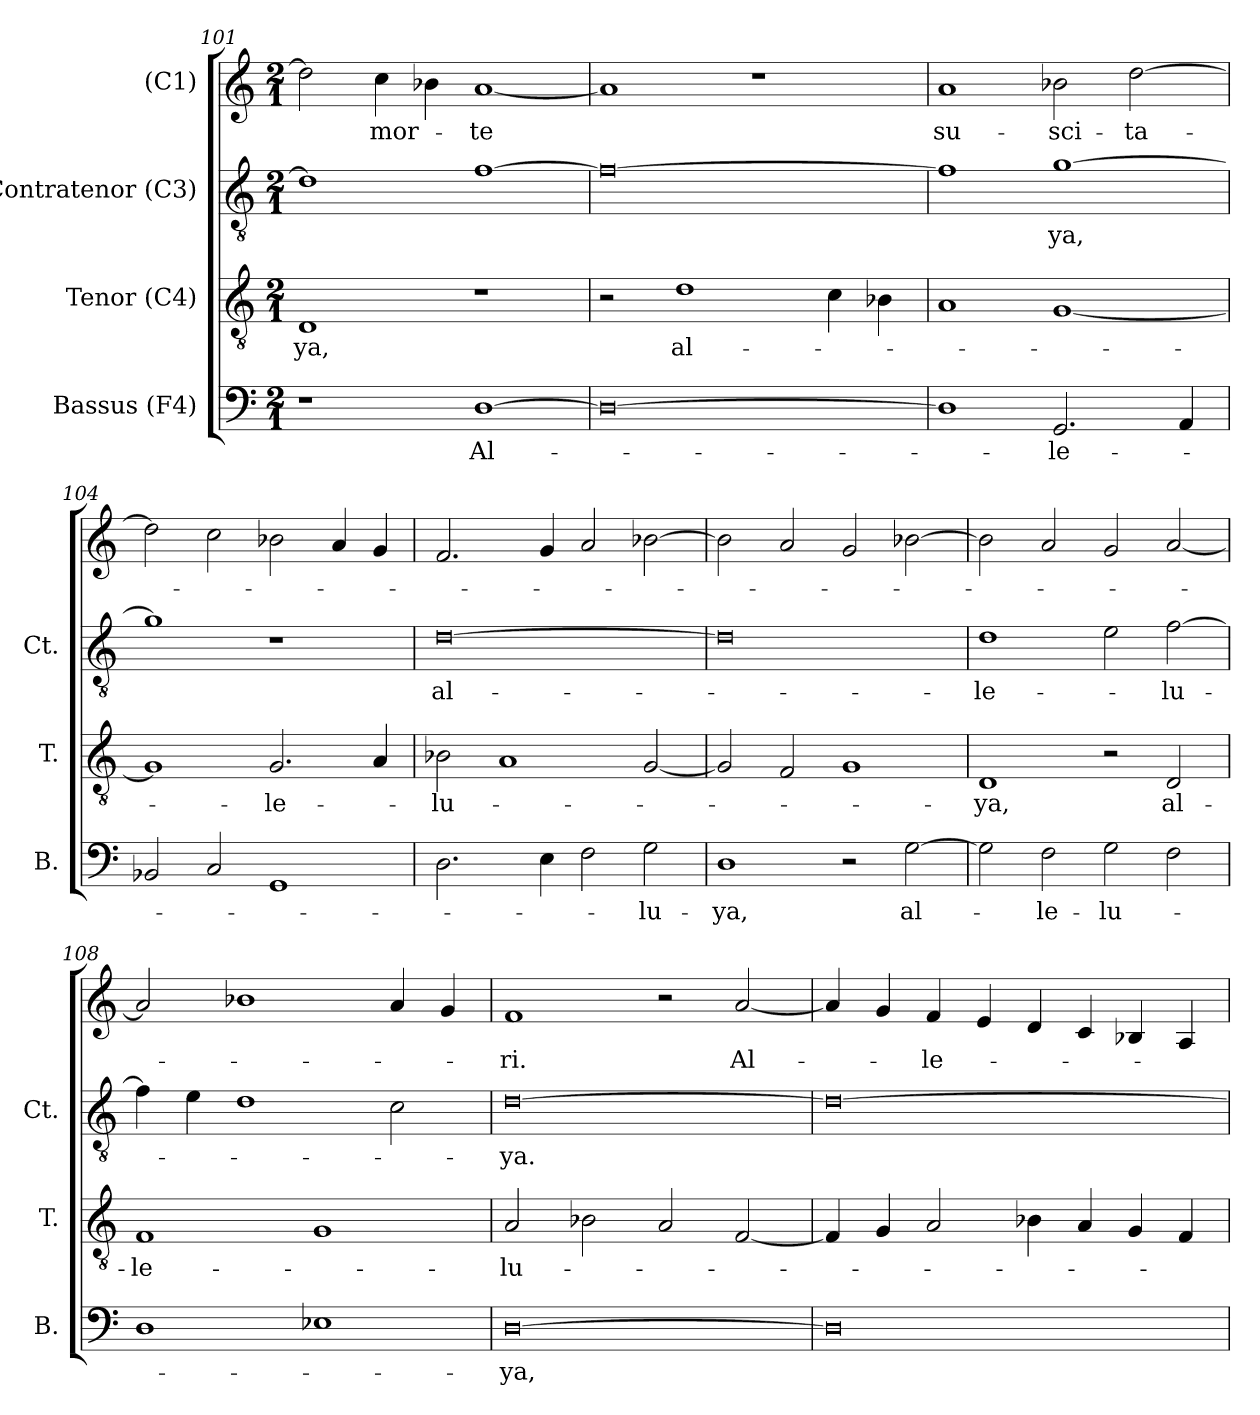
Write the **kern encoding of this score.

**kern	**text	**kern	**text	**kern	**text	**kern	**text
*part4	*part4	*part3	*part3	*part2	*part2	*part1	*part1
*staff4	*staff4	*staff3	*staff3	*staff2	*staff2	*staff1	*staff1
*I"Bassus (F4)	*	*I"Tenor (C4)	*	*I"Contratenor (C3)	*	*I"(C1)	*
*I'B.	*	*I'T.	*	*I'Ct.	*	*	*
*clefF4	*	*clefGv2	*	*clefGv2	*	*clefG2	*
*	*	*ITrd7c12	*	*ITrd7c12	*	*	*
*k[]	*	*k[]	*	*k[]	*	*k[]	*
*C:	*	*C:	*	*C:	*	*C:	*
*M2/1	*	*M2/1	*	*M2/1	*	*M2/1	*
=101	=101	=101	=101	=101	=101	=101	=101
!	!	!	!LO:LY:b:color=#000000	!	!	!	!
1r	.	1DDi	-ya,	1Di]	.	2ddi\]	.
!	!	!	!	!	!	!	!LO:LY:b:color=#000000
.	.	.	.	.	.	4cci\	mor-
.	.	.	.	.	.	4b-i\	.
!	!LO:LY:b:color=#000000	!	!	!	!	!	!
!	!	!	!	!	!	!	!LO:LY:b:color=#000000
[1Di	Al-	1r	.	[1Fi	.	[1ai	-te
=102	=102	=102	=102	=102	=102	=102	=102
0Di_	.	2r	.	0Fi_	.	1ai]	.
!	!	!	!LO:LY:b:color=#000000	!	!	!	!
.	.	1Di	al-	.	.	.	.
.	.	.	.	.	.	1r	.
.	.	4Ci\	.	.	.	.	.
.	.	4BB-i\	.	.	.	.	.
=103	=103	=103	=103	=103	=103	=103	=103
!	!	!	!	!	!	!	!LO:LY:b:color=#000000
1Di]	.	1AAi	.	1Fi]	.	1ai	su-
!	!LO:LY:b:color=#000000	!	!	!	!	!	!
!	!	!	!	!	!LO:LY:b:color=#000000	!	!
!	!	!	!	!	!	!	!LO:LY:b:color=#000000
2.GGi/	-le-	[1GGi	.	[1Gi	-ya,	2b-i\	-sci-
!	!	!	!	!	!	!	!LO:LY:b:color=#000000
.	.	.	.	.	.	[2ddi\	-ta-
4AAi/	.	.	.	.	.	.	.
!!LO:LB:g=z
=104	=104	=104	=104	=104	=104	=104	=104
2BB-i/	.	1GGi]	.	1Gi]	.	2ddi\]	.
2Ci/	.	.	.	.	.	2cci\	.
!	!	!	!LO:LY:b:color=#000000	!	!	!	!
1GGi	.	2.GGi/	-le-	1r	.	2b-i\	.
.	.	.	.	.	.	4ai/	.
.	.	4AAi/	.	.	.	4gi/	.
=105	=105	=105	=105	=105	=105	=105	=105
!	!	!	!LO:LY:b:color=#000000	!	!	!	!
!	!	!	!	!	!LO:LY:b:color=#000000	!	!
2.Di\	.	2BB-Xi\	-lu-	[0Di	al-	2.fi/	.
.	.	1AAi	.	.	.	.	.
4Ei\	.	.	.	.	.	4gi/	.
2Fi\	.	.	.	.	.	2ai/	.
!	!LO:LY:b:color=#000000	!	!	!	!	!	!
2Gi\	-lu-	[2GGi/	.	.	.	[2b-i\	.
=106	=106	=106	=106	=106	=106	=106	=106
!	!LO:LY:b:color=#000000	!	!	!	!	!	!
1Di	-ya,	2GGi/]	.	0Di]	.	2b-i\]	.
.	.	2FFi/	.	.	.	2ai/	.
2r	.	1GGi	.	.	.	2gi/	.
!	!LO:LY:b:color=#000000	!	!	!	!	!	!
[2Gi\	al-	.	.	.	.	[2b-i\	.
=107	=107	=107	=107	=107	=107	=107	=107
!	!	!	!LO:LY:b:color=#000000	!	!	!	!
!	!	!	!	!	!LO:LY:b:color=#000000	!	!
2Gi\]	.	1DDi	-ya,	1Di	-le-	2b-i\]	.
!	!LO:LY:b:color=#000000	!	!	!	!	!	!
2Fi\	-le-	.	.	.	.	2ai/	.
!	!LO:LY:b:color=#000000	!	!	!	!	!	!
2Gi\	-lu-	2r	.	2Ei\	.	2gi/	.
!	!	!	!LO:LY:b:color=#000000	!	!	!	!
!	!	!	!	!	!LO:LY:b:color=#000000	!	!
2Fi\	.	2DDi/	al-	[2Fi\	-lu-	[2ai/	.
!!LO:LB:g=z
=108	=108	=108	=108	=108	=108	=108	=108
!	!	!	!LO:LY:b:color=#000000	!	!	!	!
1Di	.	1FFi	-le-	4Fi\]	.	2ai/]	.
.	.	.	.	4Ei\	.	.	.
.	.	.	.	1Di	.	1b-i	.
1E-i	.	1GGi	.	.	.	.	.
.	.	.	.	2Ci\	.	4ai/	.
.	.	.	.	.	.	4gi/	.
=109	=109	=109	=109	=109	=109	=109	=109
!	!LO:LY:b:color=#000000	!	!	!	!	!	!
!	!	!	!LO:LY:b:color=#000000	!	!	!	!
!	!	!	!	!	!LO:LY:b:color=#000000	!	!
!	!	!	!	!	!	!	!LO:LY:b:color=#000000
[0Di	-ya,	2AAi/	-lu-	[0Di	-ya.	1fi	-ri.
.	.	2BB-i\	.	.	.	.	.
.	.	2AAi/	.	.	.	2r	.
!	!	!	!	!	!	!	!LO:LY:b:color=#000000
.	.	[2FFi/	.	.	.	[2ai/	Al-
=110	=110	=110	=110	=110	=110	=110	=110
0Di]	.	4FFi/]	.	0Di_	.	4ai/]	.
.	.	4GGi/	.	.	.	4gi/	.
!	!	!	!	!	!	!	!LO:LY:b:color=#000000
.	.	2AAi/	.	.	.	4fi/	-le-
.	.	.	.	.	.	4ei/	.
.	.	4BB-i\	.	.	.	4di/	.
.	.	4AAi/	.	.	.	4ci/	.
.	.	4GGi/	.	.	.	4B-i/	.
.	.	4FFi/	.	.	.	4Ai/	.
=	=	=	=	=	=	=	=
*-	*-	*-	*-	*-	*-	*-	*-
